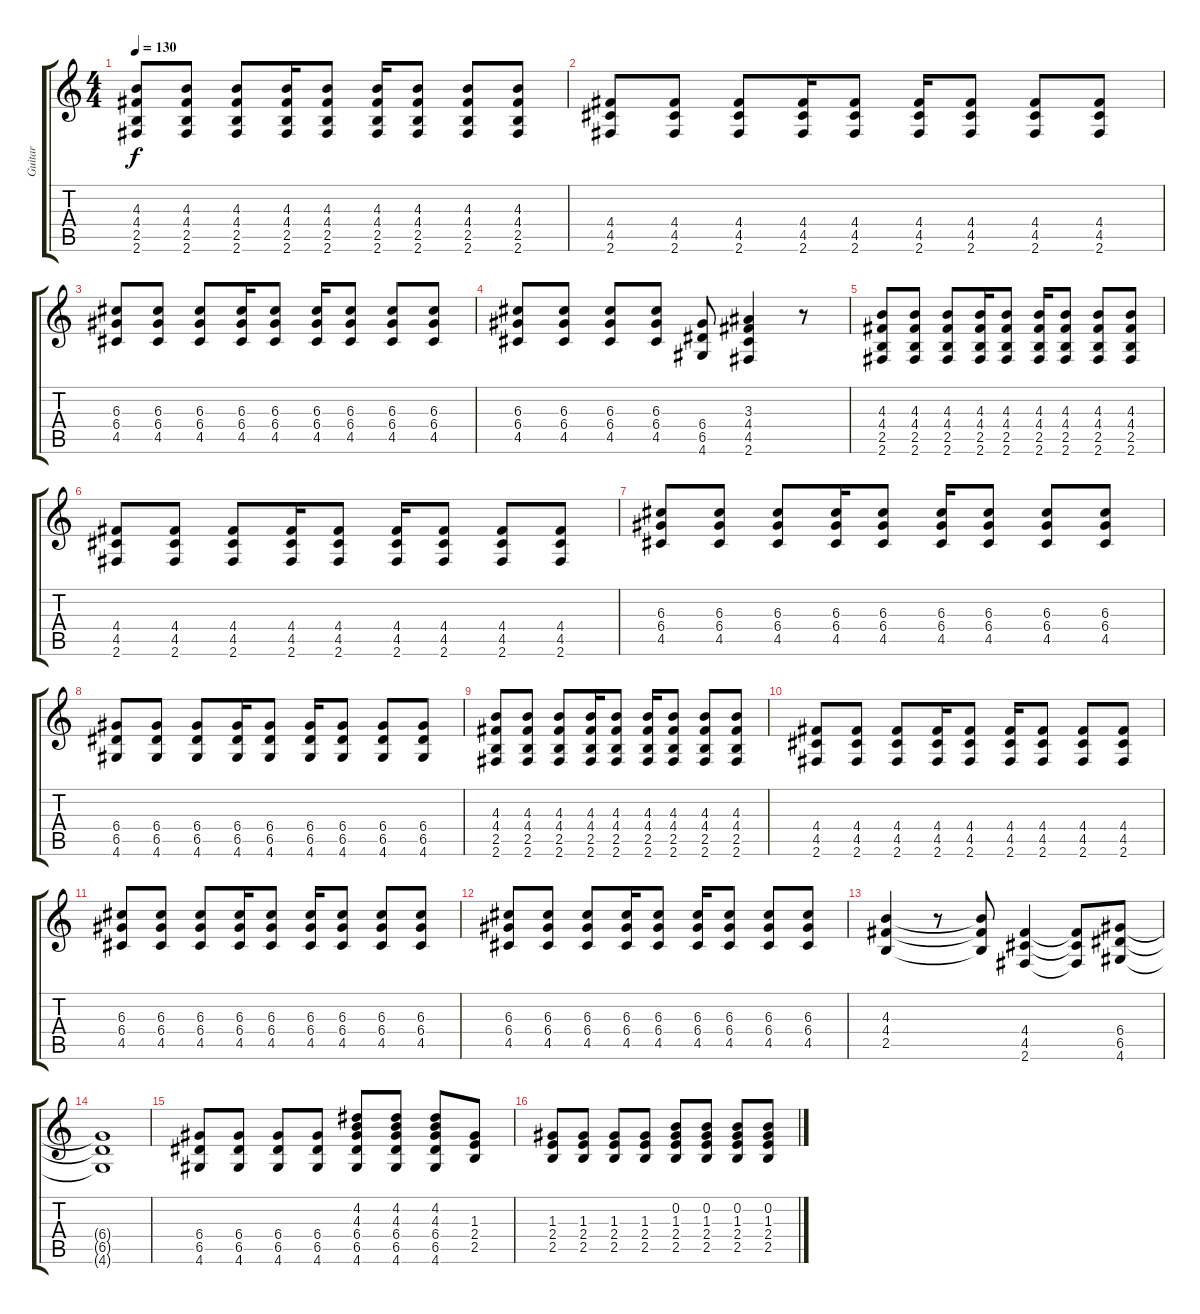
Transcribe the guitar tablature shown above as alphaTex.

\track ("Guitar" "Guitar") {instrument acousticguitarsteel}
\staff {score tabs}
\tuning (E4 B3 G3 D3 A2 E2) {hide}
\ts (4 4)
\tempo 130
\clef g2
\ks c
(4.3 4.4 2.5 2.6).8{dy f} (4.3 4.4 2.5 2.6).8 (4.3 4.4 2.5 2.6).8 (4.3 4.4 2.5 2.6).16 (4.3 4.4 2.5 2.6).8 (4.3 4.4 2.5 2.6).16 (4.3 4.4 2.5 2.6).8 (4.3 4.4 2.5 2.6).8 (4.3 4.4 2.5 2.6).8 |
(4.4 4.5 2.6).8 (4.4 4.5 2.6).8 (4.4 4.5 2.6).8 (4.4 4.5 2.6).16 (4.4 4.5 2.6).8 (4.4 4.5 2.6).16 (4.4 4.5 2.6).8 (4.4 4.5 2.6).8 (4.4 4.5 2.6).8 |
(6.3 6.4 4.5).8 (6.3 6.4 4.5).8 (6.3 6.4 4.5).8 (6.3 6.4 4.5).16 (6.3 6.4 4.5).8 (6.3 6.4 4.5).16 (6.3 6.4 4.5).8 (6.3 6.4 4.5).8 (6.3 6.4 4.5).8 |
(6.3 6.4 4.5).8 (6.3 6.4 4.5).8 (6.3 6.4 4.5).8 (6.3 6.4 4.5).8 (6.4 6.5 4.6).8 (3.3 4.4 4.5 2.6).4 r.8 |
(4.3 4.4 2.5 2.6).8 (4.3 4.4 2.5 2.6).8 (4.3 4.4 2.5 2.6).8 (4.3 4.4 2.5 2.6).16 (4.3 4.4 2.5 2.6).8 (4.3 4.4 2.5 2.6).16 (4.3 4.4 2.5 2.6).8 (4.3 4.4 2.5 2.6).8 (4.3 4.4 2.5 2.6).8 |
(4.4 4.5 2.6).8 (4.4 4.5 2.6).8 (4.4 4.5 2.6).8 (4.4 4.5 2.6).16 (4.4 4.5 2.6).8 (4.4 4.5 2.6).16 (4.4 4.5 2.6).8 (4.4 4.5 2.6).8 (4.4 4.5 2.6).8 |
(6.3 6.4 4.5).8 (6.3 6.4 4.5).8 (6.3 6.4 4.5).8 (6.3 6.4 4.5).16 (6.3 6.4 4.5).8 (6.3 6.4 4.5).16 (6.3 6.4 4.5).8 (6.3 6.4 4.5).8 (6.3 6.4 4.5).8 |
(6.4 6.5 4.6).8 (6.4 6.5 4.6).8 (6.4 6.5 4.6).8 (6.4 6.5 4.6).16 (6.4 6.5 4.6).8 (6.4 6.5 4.6).16 (6.4 6.5 4.6).8 (6.4 6.5 4.6).8 (6.4 6.5 4.6).8 |
(4.3 4.4 2.5 2.6).8 (4.3 4.4 2.5 2.6).8 (4.3 4.4 2.5 2.6).8 (4.3 4.4 2.5 2.6).16 (4.3 4.4 2.5 2.6).8 (4.3 4.4 2.5 2.6).16 (4.3 4.4 2.5 2.6).8 (4.3 4.4 2.5 2.6).8 (4.3 4.4 2.5 2.6).8 |
(4.4 4.5 2.6).8 (4.4 4.5 2.6).8 (4.4 4.5 2.6).8 (4.4 4.5 2.6).16 (4.4 4.5 2.6).8 (4.4 4.5 2.6).16 (4.4 4.5 2.6).8 (4.4 4.5 2.6).8 (4.4 4.5 2.6).8 |
(6.3 6.4 4.5).8 (6.3 6.4 4.5).8 (6.3 6.4 4.5).8 (6.3 6.4 4.5).16 (6.3 6.4 4.5).8 (6.3 6.4 4.5).16 (6.3 6.4 4.5).8 (6.3 6.4 4.5).8 (6.3 6.4 4.5).8 |
(6.3 6.4 4.5).8 (6.3 6.4 4.5).8 (6.3 6.4 4.5).8 (6.3 6.4 4.5).16 (6.3 6.4 4.5).8 (6.3 6.4 4.5).16 (6.3 6.4 4.5).8 (6.3 6.4 4.5).8 (6.3 6.4 4.5).8 |
(4.3 4.4 2.5).4 r.8 (4.3{t} 4.4{t} 2.5{t}).8 (4.4 4.5 2.6).4 (4.4{t} 4.5{t} 2.6{t}).8 (6.4 6.5 4.6).8 |
(6.4{t} 6.5{t} 4.6{t}).1 |
(6.4 6.5 4.6).8{instrument acousticguitarsteel} (6.4 6.5 4.6).8 (6.4 6.5 4.6).8 (6.4 6.5 4.6).8 (4.2 4.3 6.4 6.5 4.6).8 (4.2 4.3 6.4 6.5 4.6).8 (4.2 4.3 6.4 6.5 4.6).8 (1.3 2.4 2.5).8 |
(1.3 2.4 2.5).8 (1.3 2.4 2.5).8 (1.3 2.4 2.5).8 (1.3 2.4 2.5).8 (0.2 1.3 2.4 2.5).8 (0.2 1.3 2.4 2.5).8 (0.2 1.3 2.4 2.5).8 (0.2 1.3 2.4 2.5).8
